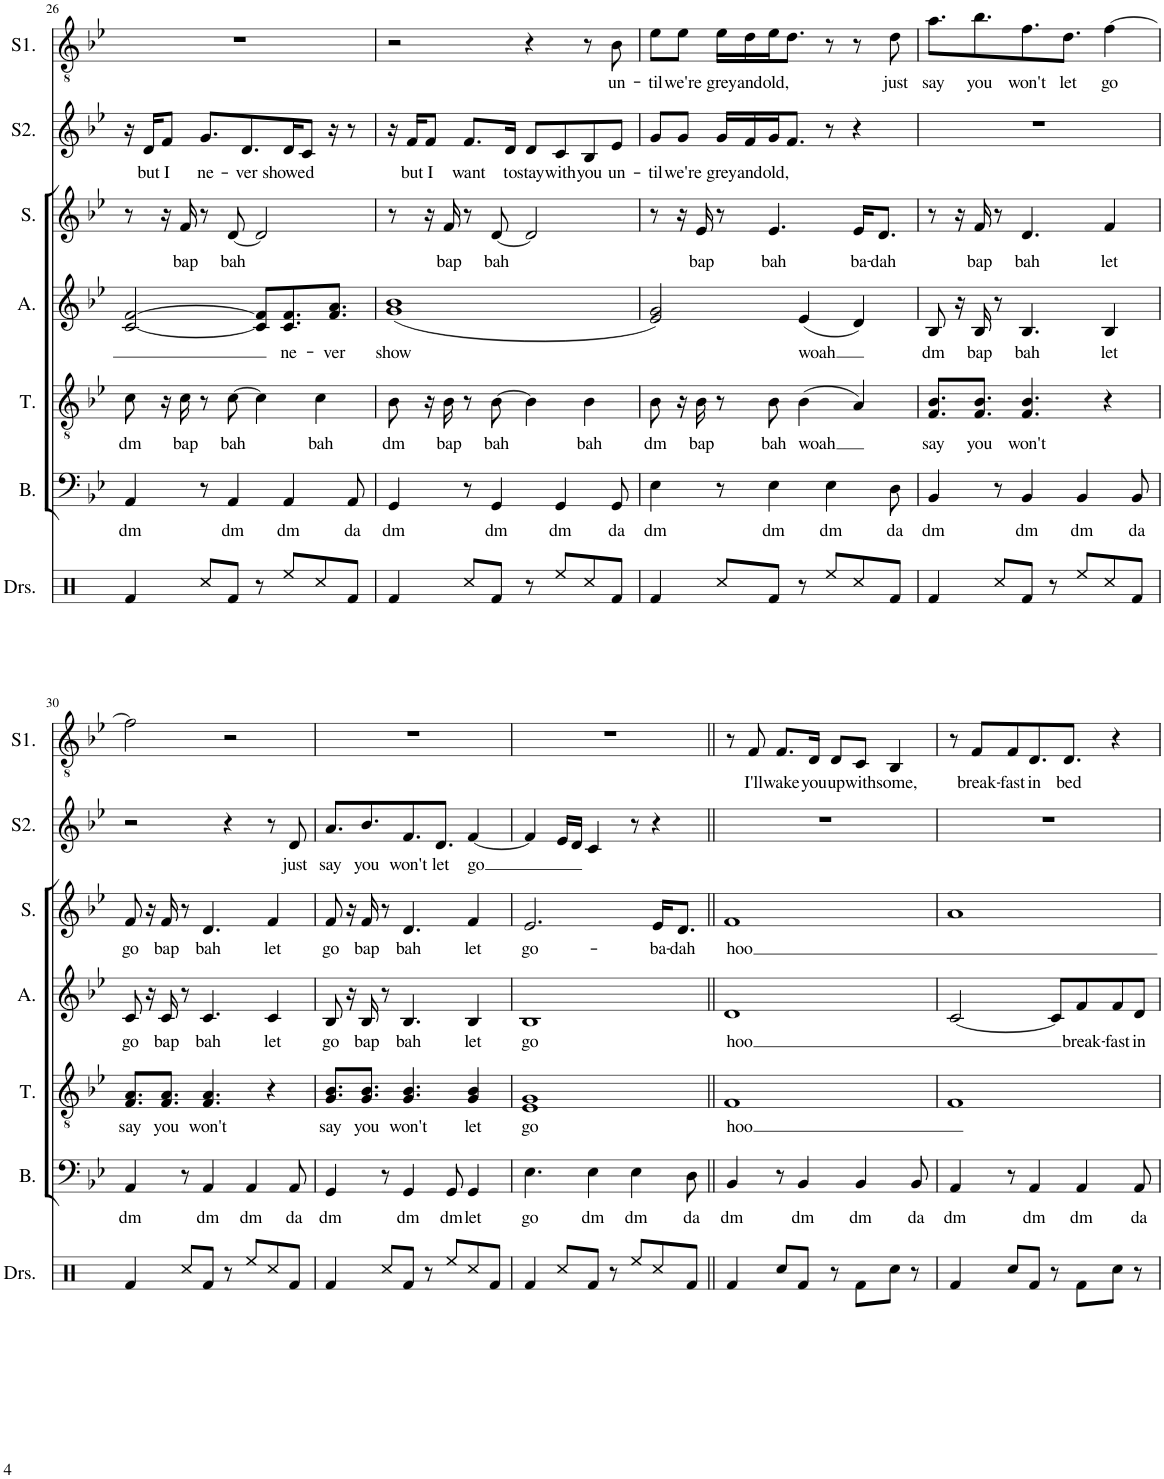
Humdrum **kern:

**kern	**kern	**text	**kern	**text	**kern	**text	**kern	**text	**kern	**text	**kern	**text
*part7	*part6	*part6	*part5	*part5	*part4	*part4	*part3	*part3	*part2	*part2	*part1	*part1
*staff7	*staff6	*staff6	*staff5	*staff5	*staff4	*staff4	*staff3	*staff3	*staff2	*staff2	*staff1	*staff1
*I"Drumset	*I"Bass	*	*I"Tenor	*	*I"Alto	*	*I"Soprano	*	*I"Solo 2	*	*I"Solo 1	*
*I'Drs.	*I'B.	*	*I'T.	*	*I'A.	*	*I'S.	*	*I'S2.	*	*I'S1.	*
!!LO:PB:g=z
*clefX	*clefF4	*	*clefGv2	*	*clefG2	*	*clefG2	*	*clefG2	*	*clefGv2	*
*k[]	*k[b-e-]	*	*k[b-e-]	*	*k[b-e-]	*	*k[b-e-]	*	*k[b-e-]	*	*k[b-e-]	*
*M4/4	*M4/4	*	*M4/4	*	*M4/4	*	*M4/4	*	*M4/4	*	*M4/4	*
=26	=26	=26	=26	=26	=26	=26	=26	=26	=26	=26	=26	=26
!	!	!LO:LY:b	!	!LO:LY:b	!	!	!	!	!	!	!	!
4Rf/	4AA/	dm	8c\	dm	[2c/ [2f/	.	8r	.	16r	.	1r	.
!	!	!	!	!	!	!	!	!	!	!LO:LY:b	!	!
.	.	.	.	.	.	.	.	.	16d/KL	but	.	.
!	!	!	!	!	!	!	!	!	!	!LO:LY:b	!	!
.	.	.	16r	.	.	.	16r	.	8f/J	I	.	.
!	!	!	!	!LO:LY:b	!	!	!	!LO:LY:b	!	!	!	!
.	.	.	16c\	bap	.	.	16f/	bap	.	.	.	.
!	!	!	!	!	!	!	!	!	!	!LO:LY:b	!	!
8Rcc/L	8r	.	8r	.	.	.	8r	.	8.g/L	ne-	.	.
!	!	!LO:LY:b	!	!LO:LY:b	!	!	!	!LO:LY:b	!	!	!	!
8Rf/J	4AA/	dm	[8c\	bah	.	.	[8d/	bah	.	.	.	.
!	!	!	!	!	!	!	!	!	!	!LO:LY:b	!	!
.	.	.	.	.	.	.	.	.	8.d/	-ver	.	.
8r	.	.	4c\]	.	8c/] 8f/]L	.	2d/]	.	.	.	.	.
!	!	!LO:LY:b	!	!	!	!LO:LY:b	!	!	!	!LO:LY:b	!	!
8Ree/L	4AA/	dm	.	.	8.c/ 8.f/	ne-	.	.	16d/K	showed	.	.
.	.	.	.	.	.	.	.	.	8c/J	.	.	.
!	!	!	!	!LO:LY:b	!	!	!	!	!	!	!	!
8Rcc/	.	.	4c\	bah	.	.	.	.	.	.	.	.
!	!	!	!	!	!	!LO:LY:b	!	!	!	!	!	!
.	.	.	.	.	8.f/ 8.a/J	-ver	.	.	16r	.	.	.
!	!	!LO:LY:b	!	!	!	!	!	!	!	!	!	!
8Rf/J	8AA/	da	.	.	.	.	.	.	8r	.	.	.
=27	=27	=27	=27	=27	=27	=27	=27	=27	=27	=27	=27	=27
!	!	!LO:LY:b	!	!LO:LY:b	!	!LO:LY:b	!	!	!	!	!	!
4Rf/	4GG/	dm	8B-\	dm	(1g 1b-	show	8r	.	16r	.	2r	.
!	!	!	!	!	!	!	!	!	!	!LO:LY:b	!	!
.	.	.	.	.	.	.	.	.	16f/KL	but	.	.
!	!	!	!	!	!	!	!	!	!	!LO:LY:b	!	!
.	.	.	16r	.	.	.	16r	.	8f/J	I	.	.
!	!	!	!	!LO:LY:b	!	!	!	!LO:LY:b	!	!	!	!
.	.	.	16B-\	bap	.	.	16f/	bap	.	.	.	.
!	!	!	!	!	!	!	!	!	!	!LO:LY:b	!	!
8Rcc/L	8r	.	8r	.	.	.	8r	.	8.f/L	want	.	.
!	!	!LO:LY:b	!	!LO:LY:b	!	!	!	!LO:LY:b	!	!	!	!
8Rf/J	4GG/	dm	[8B-\	bah	.	.	[8d/	bah	.	.	.	.
!	!	!	!	!	!	!	!	!	!	!LO:LY:b	!	!
.	.	.	.	.	.	.	.	.	16d/Jk	to	.	.
!	!	!	!	!	!	!	!	!	!	!LO:LY:b	!	!
8r	.	.	4B-\]	.	.	.	2d/]	.	8d/L	stay	4r	.
!	!	!LO:LY:b	!	!	!	!	!	!	!	!LO:LY:b	!	!
8Ree/L	4GG/	dm	.	.	.	.	.	.	8c/	with	.	.
!	!	!	!	!LO:LY:b	!	!	!	!	!	!LO:LY:b	!	!
8Rcc/	.	.	4B-\	bah	.	.	.	.	8B-/	you	8r	.
!	!	!LO:LY:b	!	!	!	!	!	!	!	!LO:LY:b	!	!LO:LY:b
8Rf/J	8GG/	da	.	.	.	.	.	.	8e-/J	un-	8B-\	un-
=28	=28	=28	=28	=28	=28	=28	=28	=28	=28	=28	=28	=28
!	!	!LO:LY:b	!	!LO:LY:b	!	!	!	!	!	!LO:LY:b	!	!LO:LY:b
4Rf/	4E-\	dm	8B-\	dm	2e-/ 2g/)	.	8r	.	8g/L	-til	8e-\L	-til
!	!	!	!	!	!	!	!	!	!	!LO:LY:b	!	!LO:LY:b
.	.	.	16r	.	.	.	16r	.	8g/J	we're	8e-\J	we're
!	!	!	!	!LO:LY:b	!	!	!	!LO:LY:b	!	!	!	!
.	.	.	16B-\	bap	.	.	16e-/	bap	.	.	.	.
!	!	!	!	!	!	!	!	!	!	!LO:LY:b	!	!LO:LY:b
8Rcc/L	8r	.	8r	.	.	.	8r	.	16g/LL	grey	16e-\LL	grey
!	!	!	!	!	!	!	!	!	!	!LO:LY:b	!	!LO:LY:b
.	.	.	.	.	.	.	.	.	16f/	and	16d\	and
!	!	!LO:LY:b	!	!LO:LY:b	!	!	!	!LO:LY:b	!	!LO:LY:b	!	!LO:LY:b
8Rf/J	4E-\	dm	8B-\	bah	.	.	4.e-/	bah	16g/J	old,	16e-\J	old,
.	.	.	.	.	.	.	.	.	8.f/J	.	8.d\J	.
!	!	!	!	!LO:LY:b	!	!LO:LY:b	!	!	!	!	!	!
8r	.	.	(4B-\	woah	(4e-/	woah	.	.	.	.	.	.
!	!	!LO:LY:b	!	!	!	!	!	!	!	!	!	!
8Ree/L	4E-\	dm	.	.	.	.	.	.	8r	.	8r	.
!	!	!	!	!	!	!	!	!LO:LY:b	!	!	!	!
8Rcc/	.	.	4A/)	.	4d/)	.	16e-/KL	ba-	4r	.	8r	.
!	!	!	!	!	!	!	!	!LO:LY:b	!	!	!	!
.	.	.	.	.	.	.	8.d/J	-dah	.	.	.	.
!	!	!LO:LY:b	!	!	!	!	!	!	!	!	!	!LO:LY:b
8Rf/J	8D\	da	.	.	.	.	.	.	.	.	8d\	just
=29	=29	=29	=29	=29	=29	=29	=29	=29	=29	=29	=29	=29
!	!	!LO:LY:b	!	!LO:LY:b	!	!LO:LY:b	!	!	!	!	!	!LO:LY:b
4Rf/	4BB-/	dm	8.F/ 8.B-/L	say	8B-/	dm	8r	.	1r	.	8.a\L	say
.	.	.	.	.	16r	.	16r	.	.	.	.	.
!	!	!	!	!LO:LY:b	!	!LO:LY:b	!	!LO:LY:b	!	!	!	!LO:LY:b
.	.	.	8.F/ 8.B-/J	you	16B-/	bap	16f/	bap	.	.	8.b-\	you
8Rcc/L	8r	.	.	.	8r	.	8r	.	.	.	.	.
!	!	!LO:LY:b	!	!LO:LY:b	!	!LO:LY:b	!	!LO:LY:b	!	!	!	!LO:LY:b
8Rf/J	4BB-/	dm	4.F/ 4.B-/	won't	4.B-/	bah	4.d/	bah	.	.	8.f\	won't
8r	.	.	.	.	.	.	.	.	.	.	.	.
!	!	!	!	!	!	!	!	!	!	!	!	!LO:LY:b
.	.	.	.	.	.	.	.	.	.	.	8.d\J	let
!	!	!LO:LY:b	!	!	!	!	!	!	!	!	!	!
8Ree/L	4BB-/	dm	.	.	.	.	.	.	.	.	.	.
!	!	!	!	!	!	!LO:LY:b	!	!LO:LY:b	!	!	!	!LO:LY:b
8Rcc/	.	.	4r	.	4B-/	let	4f/	let	.	.	[4f\	go
!	!	!LO:LY:b	!	!	!	!	!	!	!	!	!	!
8Rf/J	8BB-/	da	.	.	.	.	.	.	.	.	.	.
!!LO:LB:g=z
=30	=30	=30	=30	=30	=30	=30	=30	=30	=30	=30	=30	=30
!	!	!LO:LY:b	!	!LO:LY:b	!	!LO:LY:b	!	!LO:LY:b	!	!	!	!
4Rf/	4AA/	dm	8.F/ 8.A/L	say	8c/	go	8f/	go	2r	.	2f\]	.
.	.	.	.	.	16r	.	16r	.	.	.	.	.
!	!	!	!	!LO:LY:b	!	!LO:LY:b	!	!LO:LY:b	!	!	!	!
.	.	.	8.F/ 8.A/J	you	16c/	bap	16f/	bap	.	.	.	.
8Rcc/L	8r	.	.	.	8r	.	8r	.	.	.	.	.
!	!	!LO:LY:b	!	!LO:LY:b	!	!LO:LY:b	!	!LO:LY:b	!	!	!	!
8Rf/J	4AA/	dm	4.F/ 4.A/	won't	4.c/	bah	4.d/	bah	.	.	.	.
8r	.	.	.	.	.	.	.	.	4r	.	2r	.
!	!	!LO:LY:b	!	!	!	!	!	!	!	!	!	!
8Ree/L	4AA/	dm	.	.	.	.	.	.	.	.	.	.
!	!	!	!	!	!	!LO:LY:b	!	!LO:LY:b	!	!	!	!
8Rcc/	.	.	4r	.	4c/	let	4f/	let	8r	.	.	.
!	!	!LO:LY:b	!	!	!	!	!	!	!	!LO:LY:b	!	!
8Rf/J	8AA/	da	.	.	.	.	.	.	8d/	just	.	.
=31	=31	=31	=31	=31	=31	=31	=31	=31	=31	=31	=31	=31
!	!	!LO:LY:b	!	!LO:LY:b	!	!LO:LY:b	!	!LO:LY:b	!	!LO:LY:b	!	!
4Rf/	4GG/	dm	8.G/ 8.B-/L	say	8B-/	go	8f/	go	8.a/L	say	1r	.
.	.	.	.	.	16r	.	16r	.	.	.	.	.
!	!	!	!	!LO:LY:b	!	!LO:LY:b	!	!LO:LY:b	!	!LO:LY:b	!	!
.	.	.	8.G/ 8.B-/J	you	16B-/	bap	16f/	bap	8.b-/	you	.	.
8Rcc/L	8r	.	.	.	8r	.	8r	.	.	.	.	.
!	!	!LO:LY:b	!	!LO:LY:b	!	!LO:LY:b	!	!LO:LY:b	!	!LO:LY:b	!	!
8Rf/J	4GG/	dm	4.G/ 4.B-/	won't	4.B-/	bah	4.d/	bah	8.f/	won't	.	.
8r	.	.	.	.	.	.	.	.	.	.	.	.
!	!	!	!	!	!	!	!	!	!	!LO:LY:b	!	!
.	.	.	.	.	.	.	.	.	8.d/J	let	.	.
!	!	!LO:LY:b	!	!	!	!	!	!	!	!	!	!
8Ree/L	8GG/	dm	.	.	.	.	.	.	.	.	.	.
!	!	!LO:LY:b	!	!LO:LY:b	!	!LO:LY:b	!	!LO:LY:b	!	!LO:LY:b	!	!
8Rcc/	4GG/	let	4G/ 4B-/	let	4B-/	let	4f/	let	[4f/	go	.	.
8Rf/J	.	.	.	.	.	.	.	.	.	.	.	.
=32	=32	=32	=32	=32	=32	=32	=32	=32	=32	=32	=32	=32
!	!	!LO:LY:b	!	!LO:LY:b	!	!LO:LY:b	!	!LO:LY:b	!	!	!	!
4Rf/	4.E-\	go	1E- 1G	go	1B-	go	2.e-/	go-	4f/]	.	1r	.
8Rcc/L	.	.	.	.	.	.	.	.	16e-/LL	.	.	.
.	.	.	.	.	.	.	.	.	16d/JJ	.	.	.
!	!	!LO:LY:b	!	!	!	!	!	!	!	!	!	!
8Rf/J	4E-\	dm	.	.	.	.	.	.	4c/	.	.	.
8r	.	.	.	.	.	.	.	.	.	.	.	.
!	!	!LO:LY:b	!	!	!	!	!	!	!	!	!	!
8Ree/L	4E-\	dm	.	.	.	.	.	.	8r	.	.	.
!	!	!	!	!	!	!	!	!LO:LY:b	!	!	!	!
8Rcc/	.	.	.	.	.	.	16e-/KL	-ba-	4r	.	.	.
!	!	!	!	!	!	!	!	!LO:LY:b	!	!	!	!
.	.	.	.	.	.	.	8.d/J	-dah	.	.	.	.
!	!	!LO:LY:b	!	!	!	!	!	!	!	!	!	!
8Rf/J	8D\	da	.	.	.	.	.	.	.	.	.	.
=33||	=33||	=33||	=33||	=33||	=33||	=33||	=33||	=33||	=33||	=33||	=33||	=33||
!	!	!LO:LY:b	!	!LO:LY:b	!	!LO:LY:b	!	!LO:LY:b	!	!	!	!
4Rf/	4BB-/	dm	1F	hoo	1d	hoo	1f	-hoo	1r	.	8r	.
!	!	!	!	!	!	!	!	!	!	!	!	!LO:LY:b
.	.	.	.	.	.	.	.	.	.	.	8F/	I'll
!	!	!	!	!	!	!	!	!	!	!	!	!LO:LY:b
8Rcc/L	8r	.	.	.	.	.	.	.	.	.	8.F/L	wake
!	!	!LO:LY:b	!	!	!	!	!	!	!	!	!	!
8Rf/J	4BB-/	dm	.	.	.	.	.	.	.	.	.	.
!	!	!	!	!	!	!	!	!	!	!	!	!LO:LY:b
.	.	.	.	.	.	.	.	.	.	.	16D/Jk	you
!	!	!	!	!	!	!	!	!	!	!	!	!LO:LY:b
8r	.	.	.	.	.	.	.	.	.	.	8D/L	up
!	!	!LO:LY:b	!	!	!	!	!	!	!	!	!	!LO:LY:b
8Rf\L	4BB-/	dm	.	.	.	.	.	.	.	.	8C/J	with
!	!	!	!	!	!	!	!	!	!	!	!	!LO:LY:b
8Rcc\J	.	.	.	.	.	.	.	.	.	.	4BB-/	some,
!	!	!LO:LY:b	!	!	!	!	!	!	!	!	!	!
8r	8BB-/	da	.	.	.	.	.	.	.	.	.	.
=34	=34	=34	=34	=34	=34	=34	=34	=34	=34	=34	=34	=34
!	!	!LO:LY:b	!	!	!	!	!	!	!	!	!	!
4Rf/	4AA/	dm	1F	.	[2c/	.	1a	.	1r	.	8r	.
!	!	!	!	!	!	!	!	!	!	!	!	!LO:LY:b
.	.	.	.	.	.	.	.	.	.	.	8F/L	break-
!	!	!	!	!	!	!	!	!	!	!	!	!LO:LY:b
8Rcc/L	8r	.	.	.	.	.	.	.	.	.	8F/	-fast
!	!	!LO:LY:b	!	!	!	!	!	!	!	!	!	!LO:LY:b
8Rf/J	4AA/	dm	.	.	.	.	.	.	.	.	8.D/	in
8r	.	.	.	.	8c/L]	.	.	.	.	.	.	.
!	!	!	!	!	!	!	!	!	!	!	!	!LO:LY:b
.	.	.	.	.	.	.	.	.	.	.	8.D/J	bed
!	!	!LO:LY:b	!	!	!	!LO:LY:b	!	!	!	!	!	!
8Rf\L	4AA/	dm	.	.	8f/	break-	.	.	.	.	.	.
!	!	!	!	!	!	!LO:LY:b	!	!	!	!	!	!
8Rcc\J	.	.	.	.	8f/	-fast	.	.	.	.	4r	.
!	!	!LO:LY:b	!	!	!	!LO:LY:b	!	!	!	!	!	!
8r	8AA/	da	.	.	8d/J	in	.	.	.	.	.	.
=	=	=	=	=	=	=	=	=	=	=	=	=
*-	*-	*-	*-	*-	*-	*-	*-	*-	*-	*-	*-	*-
